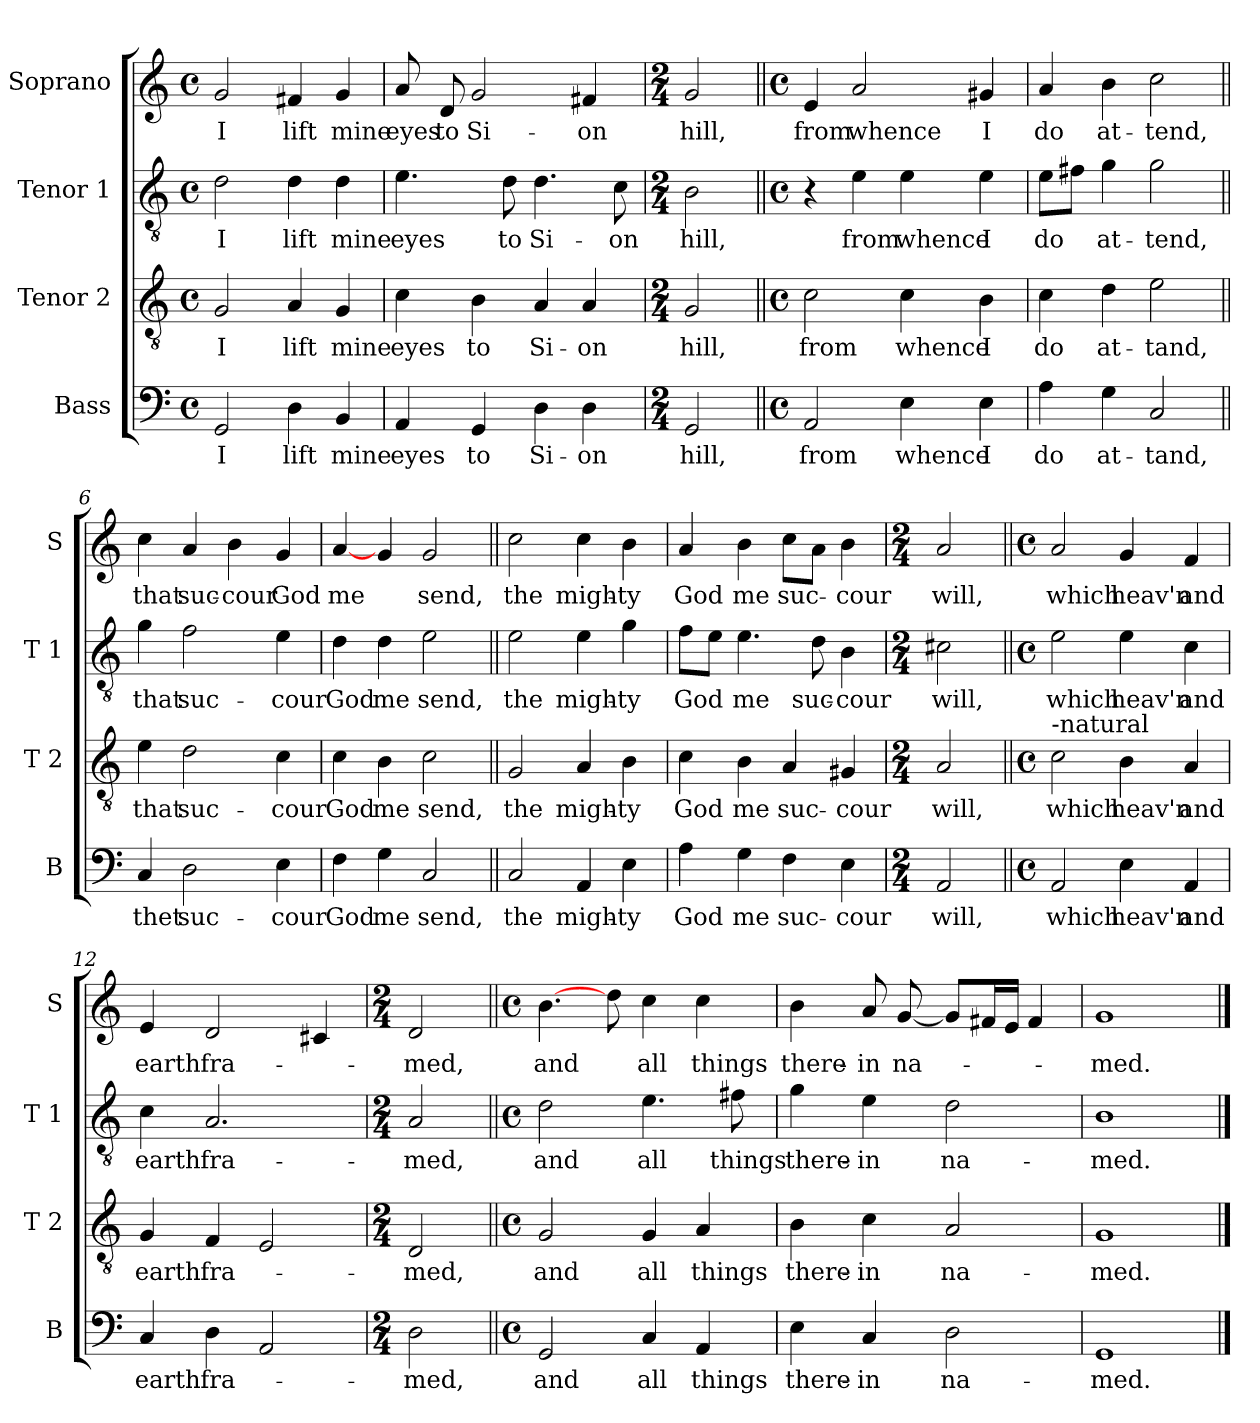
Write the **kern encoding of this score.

**kern	**text	**kern	**text	**kern	**text	**kern	**text
*part4	*part4	*part3	*part3	*part2	*part2	*part1	*part1
*staff4	*staff4	*staff3	*staff3	*staff2	*staff2	*staff1	*staff1
*I"Bass	*	*I"Tenor 2	*	*I"Tenor 1	*	*I"Soprano	*
*I'B	*	*I'T 2	*	*I'T 1	*	*I'S	*
*clefF4	*	*clefGv2	*	*clefGv2	*	*clefG2	*
*k[]	*	*k[]	*	*k[]	*	*k[]	*
*C:	*	*C:	*	*C:	*	*C:	*
*M4/4	*	*M4/4	*	*M4/4	*	*M4/4	*
*met(c)	*	*met(c)	*	*met(c)	*	*met(c)	*
=1	=1	=1	=1	=1	=1	=1	=1
!	!LO:LY:b	!	!LO:LY:b	!	!LO:LY:b	!	!LO:LY:b
2GG/	I	2G/	I	2d\	I	2g/	I
!	!LO:LY:b	!	!LO:LY:b	!	!LO:LY:b	!	!LO:LY:b
4D\	lift	4A/	lift	4d\	lift	4f#X/	lift
!	!LO:LY:b	!	!LO:LY:b	!	!LO:LY:b	!	!LO:LY:b
4BB/	mine	4G/	mine	4d\	mine	4g/	mine
=2	=2	=2	=2	=2	=2	=2	=2
!	!LO:LY:b	!	!LO:LY:b	!	!LO:LY:b	!	!LO:LY:b
4AA/	eyes	4c\	eyes	4.e\	eyes	8a/	eyes
!	!	!	!	!	!	!	!LO:LY:b
.	.	.	.	.	.	8d/	to
!	!LO:LY:b	!	!LO:LY:b	!	!	!	!LO:LY:b
4GG/	to	4B\	to	.	.	2g/	Si-
!	!	!	!	!	!LO:LY:b	!	!
.	.	.	.	8d\	to	.	.
!	!LO:LY:b	!	!LO:LY:b	!	!LO:LY:b	!	!
4D\	Si-	4A/	Si-	4.d\	Si-	.	.
!	!LO:LY:b	!	!LO:LY:b	!	!	!	!LO:LY:b
4D\	-on	4A/	-on	.	.	4f#X/	-on
!	!	!	!	!	!LO:LY:b	!	!
.	.	.	.	8c\	-on	.	.
=3	=3	=3	=3	=3	=3	=3	=3
*M2/4	*	*M2/4	*	*M2/4	*	*M2/4	*
!	!LO:LY:b	!	!LO:LY:b	!	!LO:LY:b	!	!LO:LY:b
2GG/	hill,	2G/	hill,	2B\	hill,	2g/	hill,
=4||	=4||	=4||	=4||	=4||	=4||	=4||	=4||
*M4/4	*	*M4/4	*	*M4/4	*	*M4/4	*
*met(c)	*	*met(c)	*	*met(c)	*	*met(c)	*
!	!LO:LY:b	!	!LO:LY:b	!	!	!	!LO:LY:b
2AA/	from	2c\	from	4r	.	4e/	from
!	!	!	!	!	!LO:LY:b	!	!LO:LY:b
.	.	.	.	4e\	from	2a/	whence
!	!LO:LY:b	!	!LO:LY:b	!	!LO:LY:b	!	!
4E\	whence	4c\	whence	4e\	whence	.	.
!	!LO:LY:b	!	!LO:LY:b	!	!LO:LY:b	!	!LO:LY:b
4E\	I	4B\	I	4e\	I	4g#X/	I
!!LO:LB:g=z
=5	=5	=5	=5	=5	=5	=5	=5
!	!LO:LY:b	!	!LO:LY:b	!	!LO:LY:b	!	!LO:LY:b
4A\	do	4c\	do	8e\L	do	4a/	do
.	.	.	.	8f#X\J	.	.	.
!	!LO:LY:b	!	!LO:LY:b	!	!LO:LY:b	!	!LO:LY:b
4G\	at-	4d\	at-	4g\	at-	4b\	at-
!	!LO:LY:b	!	!LO:LY:b	!	!LO:LY:b	!	!LO:LY:b
2C/	-tand,	2e\	-tand,	2g\	-tend,	2cc\	-tend,
=6||	=6||	=6||	=6||	=6||	=6||	=6||	=6||
!	!LO:LY:b	!	!LO:LY:b	!	!LO:LY:b	!	!LO:LY:b
4C/	thet	4e\	that	4g\	that	4cc\	that
!	!LO:LY:b	!	!LO:LY:b	!	!LO:LY:b	!	!LO:LY:b
2D\	suc-	2d\	suc-	2f\	suc-	4a/	suc-
!	!	!	!	!	!	!	!LO:LY:b
.	.	.	.	.	.	4b\	-cour
!	!LO:LY:b	!	!LO:LY:b	!	!LO:LY:b	!	!LO:LY:b
4E\	-cour	4c\	-cour	4e\	-cour	4g/	God
=7	=7	=7	=7	=7	=7	=7	=7
!	!LO:LY:b	!	!LO:LY:b	!	!LO:LY:b	!	!LO:LY:b
4F\	God	4c\	God	4d\	God	[4a/	me
!	!LO:LY:b	!	!LO:LY:b	!	!LO:LY:b	!	!
4G\	me	4B\	me	4d\	me	4g/	.
!	!LO:LY:b	!	!LO:LY:b	!	!LO:LY:b	!	!LO:LY:b
2C/	send,	2c\	send,	2e\	send,	2g/	send,
=8||	=8||	=8||	=8||	=8||	=8||	=8||	=8||
!	!LO:LY:b	!	!LO:LY:b	!	!LO:LY:b	!	!LO:LY:b
2C/	the	2G/	the	2e\	the	2cc\	the
!	!LO:LY:b	!	!LO:LY:b	!	!LO:LY:b	!	!LO:LY:b
4AA/	migh-	4A/	migh-	4e\	migh-	4cc\	migh-
!	!LO:LY:b	!	!LO:LY:b	!	!LO:LY:b	!	!LO:LY:b
4E\	-ty	4B\	-ty	4g\	-ty	4b\	-ty
!!LO:LB:g=z
=9	=9	=9	=9	=9	=9	=9	=9
!	!LO:LY:b	!	!LO:LY:b	!	!LO:LY:b	!	!LO:LY:b
4A\	God	4c\	God	8f\L	God	4a/	God
.	.	.	.	8e\J	.	.	.
!	!LO:LY:b	!	!LO:LY:b	!	!LO:LY:b	!	!LO:LY:b
4G\	me	4B\	me	4.e\	me	4b\	me
!	!LO:LY:b	!	!LO:LY:b	!	!	!	!LO:LY:b
4F\	suc-	4A/	suc-	.	.	8cc\L	suc-
!	!	!	!	!	!LO:LY:b	!	!
.	.	.	.	8d\	suc-	8a\J	.
!	!LO:LY:b	!	!LO:LY:b	!	!LO:LY:b	!	!LO:LY:b
4E\	-cour	4G#X/	-cour	4B\	-cour	4b\	-cour
=10	=10	=10	=10	=10	=10	=10	=10
*M2/4	*	*M2/4	*	*M2/4	*	*M2/4	*
!	!LO:LY:b	!	!LO:LY:b	!	!LO:LY:b	!	!LO:LY:b
2AA/	will,	2A/	will,	2c#X\	will,	2a/	will,
=11||	=11||	=11||	=11||	=11||	=11||	=11||	=11||
*M4/4	*	*M4/4	*	*M4/4	*	*M4/4	*
*met(c)	*	*met(c)	*	*met(c)	*	*met(c)	*
!	!	!LO:TX:a:t=-natural	!	!	!	!	!
!	!LO:LY:b	!	!LO:LY:b	!	!LO:LY:b	!	!LO:LY:b
2AA/	which	2c\	which	2e\	which	2a/	which
!	!LO:LY:b	!	!LO:LY:b	!	!LO:LY:b	!	!LO:LY:b
4E\	heav'n	4B\	heav'n	4e\	heav'n	4g/	heav'n
!	!LO:LY:b	!	!LO:LY:b	!	!LO:LY:b	!	!LO:LY:b
4AA/	and	4A/	and	4c\	and	4f/	and
=12	=12	=12	=12	=12	=12	=12	=12
!	!LO:LY:b	!	!LO:LY:b	!	!LO:LY:b	!	!LO:LY:b
4C/	earth	4G/	earth	4c\	earth	4e/	earth
!	!LO:LY:b	!	!LO:LY:b	!	!LO:LY:b	!	!LO:LY:b
4D\	fra-	4F/	fra-	2.A/	fra-	2d/	fra-
2AA/	.	2E/	.	.	.	.	.
.	.	.	.	.	.	4c#X/	.
!!LO:PB:g=z
=13	=13	=13	=13	=13	=13	=13	=13
*M2/4	*	*M2/4	*	*M2/4	*	*M2/4	*
!	!LO:LY:b	!	!LO:LY:b	!	!LO:LY:b	!	!LO:LY:b
2D\	-med,	2D/	-med,	2A/	-med,	2d/	-med,
=14||	=14||	=14||	=14||	=14||	=14||	=14||	=14||
*M4/4	*	*M4/4	*	*M4/4	*	*M4/4	*
*met(c)	*	*met(c)	*	*met(c)	*	*met(c)	*
!	!LO:LY:b	!	!LO:LY:b	!	!LO:LY:b	!	!LO:LY:b
2GG/	and	2G/	and	2d\	and	[4.b\	and
.	.	.	.	.	.	8dd\	.
!	!LO:LY:b	!	!LO:LY:b	!	!LO:LY:b	!	!LO:LY:b
4C/	all	4G/	all	4.e\	all	4cc\	all
!	!LO:LY:b	!	!LO:LY:b	!	!	!	!LO:LY:b
4AA/	things	4A/	things	.	.	4cc\	things
!	!	!	!	!	!LO:LY:b	!	!
.	.	.	.	8f#X\	things	.	.
=15	=15	=15	=15	=15	=15	=15	=15
!	!LO:LY:b	!	!LO:LY:b	!	!LO:LY:b	!	!LO:LY:b
4E\	there-	4B\	there-	4g\	there-	4b\	there-
!	!LO:LY:b	!	!LO:LY:b	!	!LO:LY:b	!	!LO:LY:b
4C/	-in	4c\	-in	4e\	-in	8a/	-in
!	!	!	!	!	!	!	!LO:LY:b
.	.	.	.	.	.	[8g/	na-
!	!LO:LY:b	!	!LO:LY:b	!	!LO:LY:b	!	!
2D\	na-	2A/	na-	2d\	na-	8g/L]	.
.	.	.	.	.	.	16f#X/L	.
.	.	.	.	.	.	16e/JJ	.
.	.	.	.	.	.	4f#/	.
=16	=16	=16	=16	=16	=16	=16	=16
!	!LO:LY:b	!	!LO:LY:b	!	!LO:LY:b	!	!LO:LY:b
1GG	-med.	1G	-med.	1B	-med.	1g	-med.
==	==	==	==	==	==	==	==
*-	*-	*-	*-	*-	*-	*-	*-
